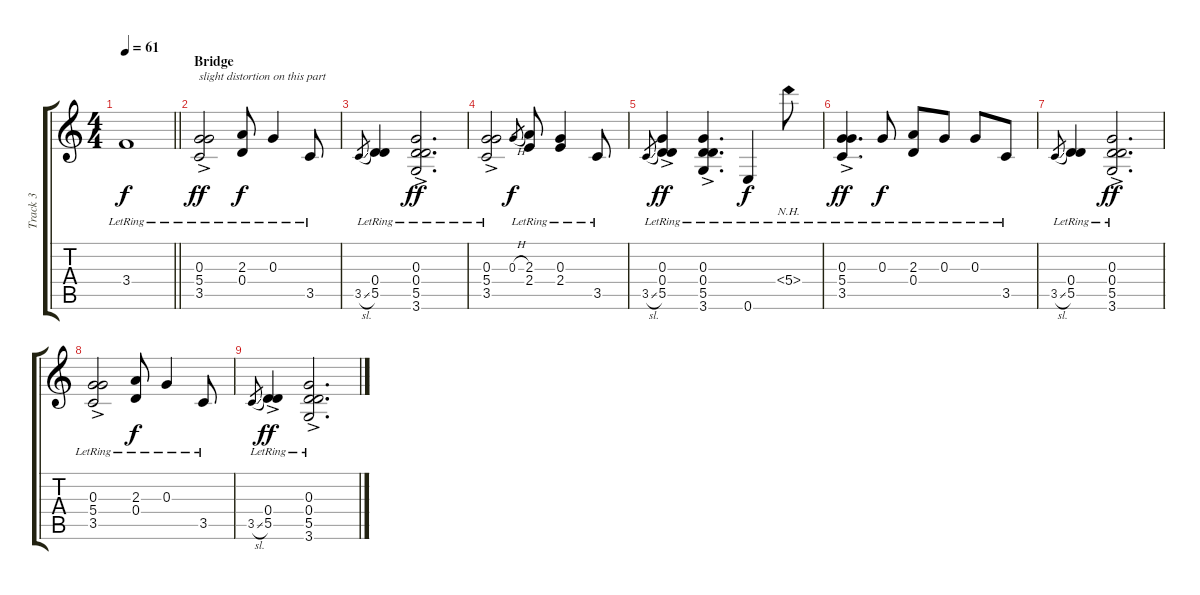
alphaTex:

\track ("Track 3" "Track 3") {instrument electricguitarjazz}
\staff {score tabs}
\tuning (E4 B3 G3 D3 A2 E2) {hide}
\ts (4 4)
\tempo 61
\clef g2
\barLineRight lightlight
\ks c
3.4{lr}.1{dy f} |
\section ("" "Bridge")
(0.3{ac lr} 5.4{lr} 3.5{lr}).2{txt "slight distortion on this part" dy ff} (2.3{lr} 0.4{lr}).8{dy f} 0.3{lr}.4 3.5{lr}.8 |
3.5{sl}.8{gr} (0.4{lr} 5.5{lr}).4 (0.3{ac lr} 0.4{lr} 5.5{lr} 3.6{lr}).2{d dy ff} |
(0.3{ac lr} 5.4{lr} 3.5{lr}).2 0.3{h}.8{gr dy f} (2.3{lr} 2.4{lr}).8 (0.3{lr} 2.4{lr}).4 3.5{lr}.8 |
3.5{sl}.8{gr} (0.3{ac lr} 0.4{lr} 5.5{lr}).4{dy ff} (0.3{ac lr} 0.4{lr} 5.5{lr} 3.6{lr}).4{d} 0.6{lr}.4{dy f} 5.4{nh lr}.8 |
(0.3{ac lr} 5.4{lr} 3.5{lr}).4{d dy ff} 0.3{lr}.8{dy f} (2.3{lr} 0.4{lr}).8 0.3{lr}.8 0.3{lr}.8 3.5{lr}.8 |
3.5{sl}.8{gr} (0.4{lr} 5.5{lr}).4 (0.3{ac lr} 0.4{lr} 5.5{lr} 3.6{lr}).2{d dy ff} |
(0.3{ac lr} 5.4{lr} 3.5{lr}).2 (2.3{lr} 0.4{lr}).8{dy f} 0.3{lr}.4 3.5{lr}.8 |
3.5{sl}.8{gr} (0.4{ac lr} 5.5{lr}).4{dy ff} (0.3{ac lr} 0.4{lr} 5.5{lr} 3.6{lr}).2{d}
